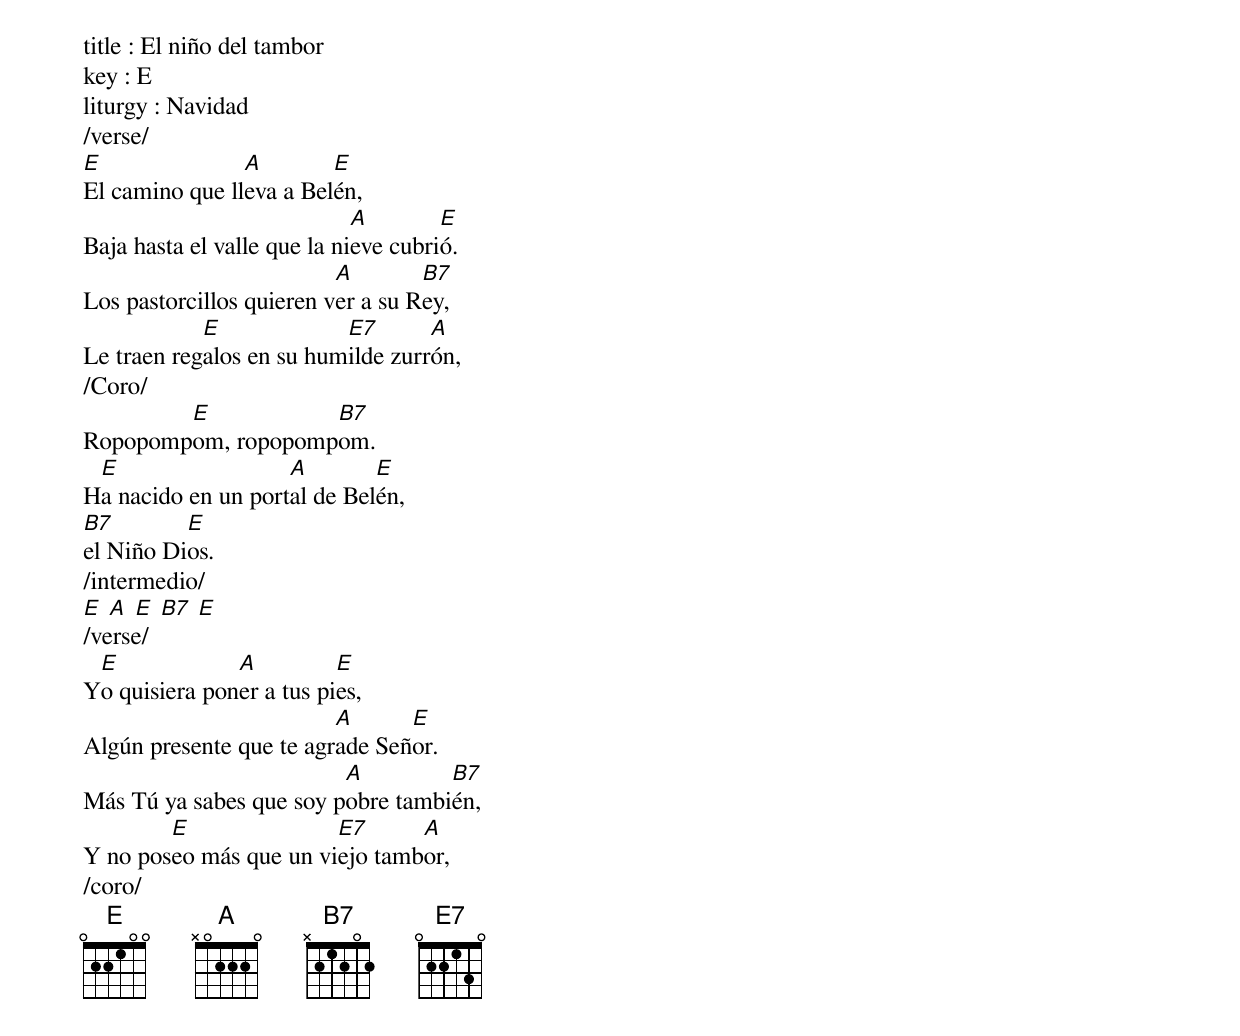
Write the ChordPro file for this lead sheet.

title : El niño del tambor
key : E
liturgy : Navidad
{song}
/verse/
[E]El camino que ll[A]eva a Bel[E]én,
Baja hasta el valle que la ni[A]eve cubri[E]ó.
Los pastorcillos quieren v[A]er a su R[B7]ey,
Le traen reg[E]alos en su hum[E7]ilde zurr[A]ón,
/Coro/
Ropopomp[E]om, ropopomp[B7]om.
H[E]a nacido en un port[A]al de Bel[E]én,
[B7]el Niño Di[E]os.
/intermedio/
[E] [A] [E] [B7] [E]
/verse/
Y[E]o quisiera pon[A]er a tus pi[E]es,
Algún presente que te agr[A]ade Señ[E]or.
Más Tú ya sabes que soy p[A]obre tambi[B7]én,
Y no pos[E]eo más que un vi[E7]ejo tamb[A]or,
/coro/
